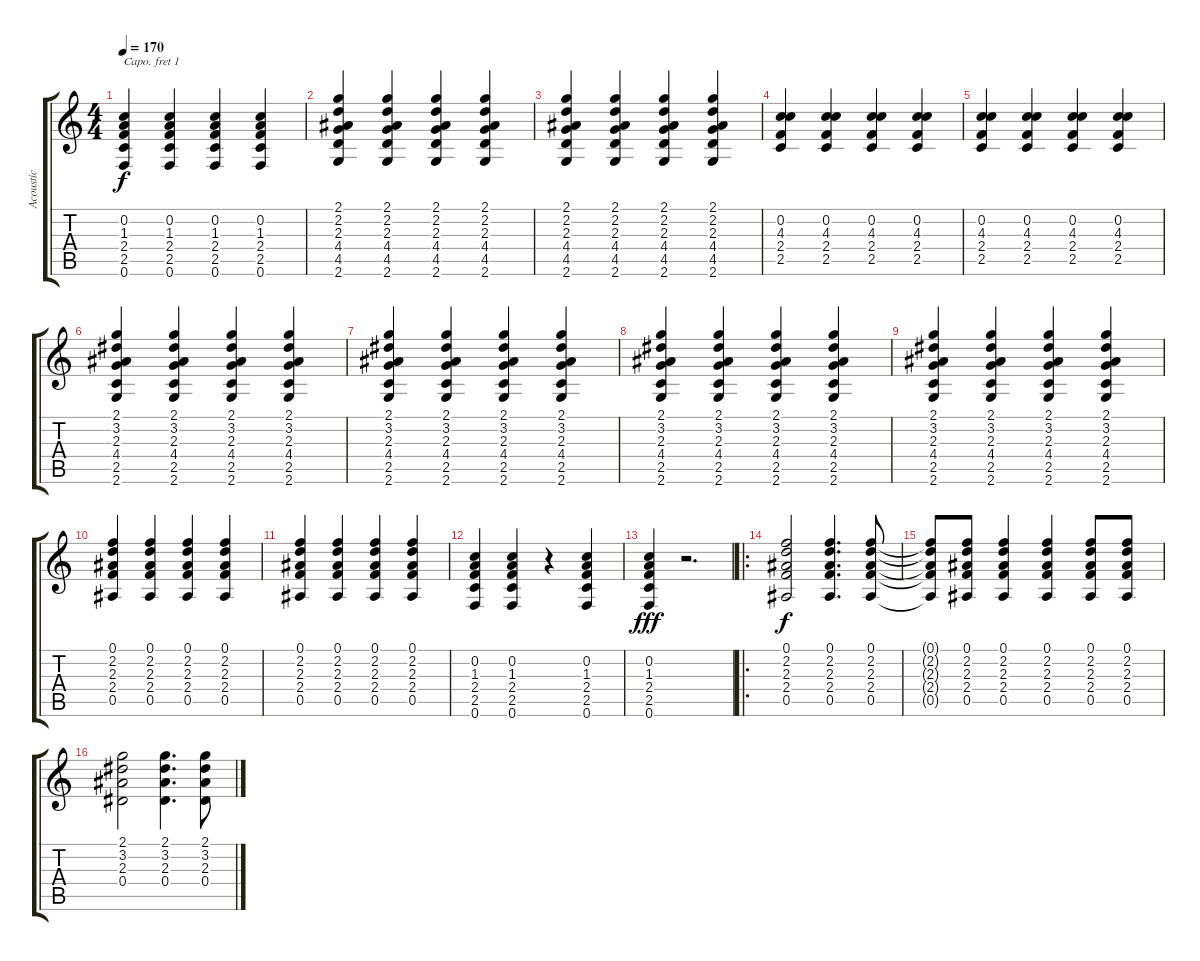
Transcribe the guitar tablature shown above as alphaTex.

\track ("Acoustic" "Acoustic") {instrument acousticguitarsteel}
\staff {score tabs}
\capo 1
\tuning (E4 B3 G3 D3 A2 E2) {hide}
\ts (4 4)
\tempo 170
\clef g2
\ks c
(0.2 1.3 2.4 2.5 0.6).4{dy f} (0.2 1.3 2.4 2.5 0.6).4 (0.2 1.3 2.4 2.5 0.6).4 (0.2 1.3 2.4 2.5 0.6).4 |
(2.1 2.2 2.3 4.4 4.5 2.6).4 (2.1 2.2 2.3 4.4 4.5 2.6).4 (2.1 2.2 2.3 4.4 4.5 2.6).4 (2.1 2.2 2.3 4.4 4.5 2.6).4 |
(2.1 2.2 2.3 4.4 4.5 2.6).4 (2.1 2.2 2.3 4.4 4.5 2.6).4 (2.1 2.2 2.3 4.4 4.5 2.6).4 (2.1 2.2 2.3 4.4 4.5 2.6).4 |
(0.2 4.3 2.4 2.5).4 (0.2 4.3 2.4 2.5).4 (0.2 4.3 2.4 2.5).4 (0.2 4.3 2.4 2.5).4 |
(0.2 4.3 2.4 2.5).4 (0.2 4.3 2.4 2.5).4 (0.2 4.3 2.4 2.5).4 (0.2 4.3 2.4 2.5).4 |
(2.1 3.2 2.3 4.4 2.5 2.6).4 (2.1 3.2 2.3 4.4 2.5 2.6).4 (2.1 3.2 2.3 4.4 2.5 2.6).4 (2.1 3.2 2.3 4.4 2.5 2.6).4 |
(2.1 3.2 2.3 4.4 2.5 2.6).4 (2.1 3.2 2.3 4.4 2.5 2.6).4 (2.1 3.2 2.3 4.4 2.5 2.6).4 (2.1 3.2 2.3 4.4 2.5 2.6).4 |
(2.1 3.2 2.3 4.4 2.5 2.6).4 (2.1 3.2 2.3 4.4 2.5 2.6).4 (2.1 3.2 2.3 4.4 2.5 2.6).4 (2.1 3.2 2.3 4.4 2.5 2.6).4 |
(2.1 3.2 2.3 4.4 2.5 2.6).4 (2.1 3.2 2.3 4.4 2.5 2.6).4 (2.1 3.2 2.3 4.4 2.5 2.6).4 (2.1 3.2 2.3 4.4 2.5 2.6).4 |
(0.1 2.2 2.3 2.4 0.5).4 (0.1 2.2 2.3 2.4 0.5).4 (0.1 2.2 2.3 2.4 0.5).4 (0.1 2.2 2.3 2.4 0.5).4 |
(0.1 2.2 2.3 2.4 0.5).4 (0.1 2.2 2.3 2.4 0.5).4 (0.1 2.2 2.3 2.4 0.5).4 (0.1 2.2 2.3 2.4 0.5).4 |
(0.2 1.3 2.4 2.5 0.6).4 (0.2 1.3 2.4 2.5 0.6).4 r.4 (0.2 1.3 2.4 2.5 0.6).4 |
(0.2 1.3 2.4 2.5 0.6).4{dy fff} r.2{d} |
\ro
(0.1 2.2 2.3 2.4 0.5).2{dy f} (0.1 2.2 2.3 2.4 0.5).4{d} (0.1 2.2 2.3 2.4 0.5).8 |
(0.1{t} 2.2{t} 2.3{t} 2.4{t} 0.5{t}).8 (0.1 2.2 2.3 2.4 0.5).8 (0.1 2.2 2.3 2.4 0.5).4 (0.1 2.2 2.3 2.4 0.5).4 (0.1 2.2 2.3 2.4 0.5).8 (0.1 2.2 2.3 2.4 0.5).8 |
(2.1 3.2 2.3 0.4).2 (2.1 3.2 2.3 0.4).4{d} (2.1 3.2 2.3 0.4).8
